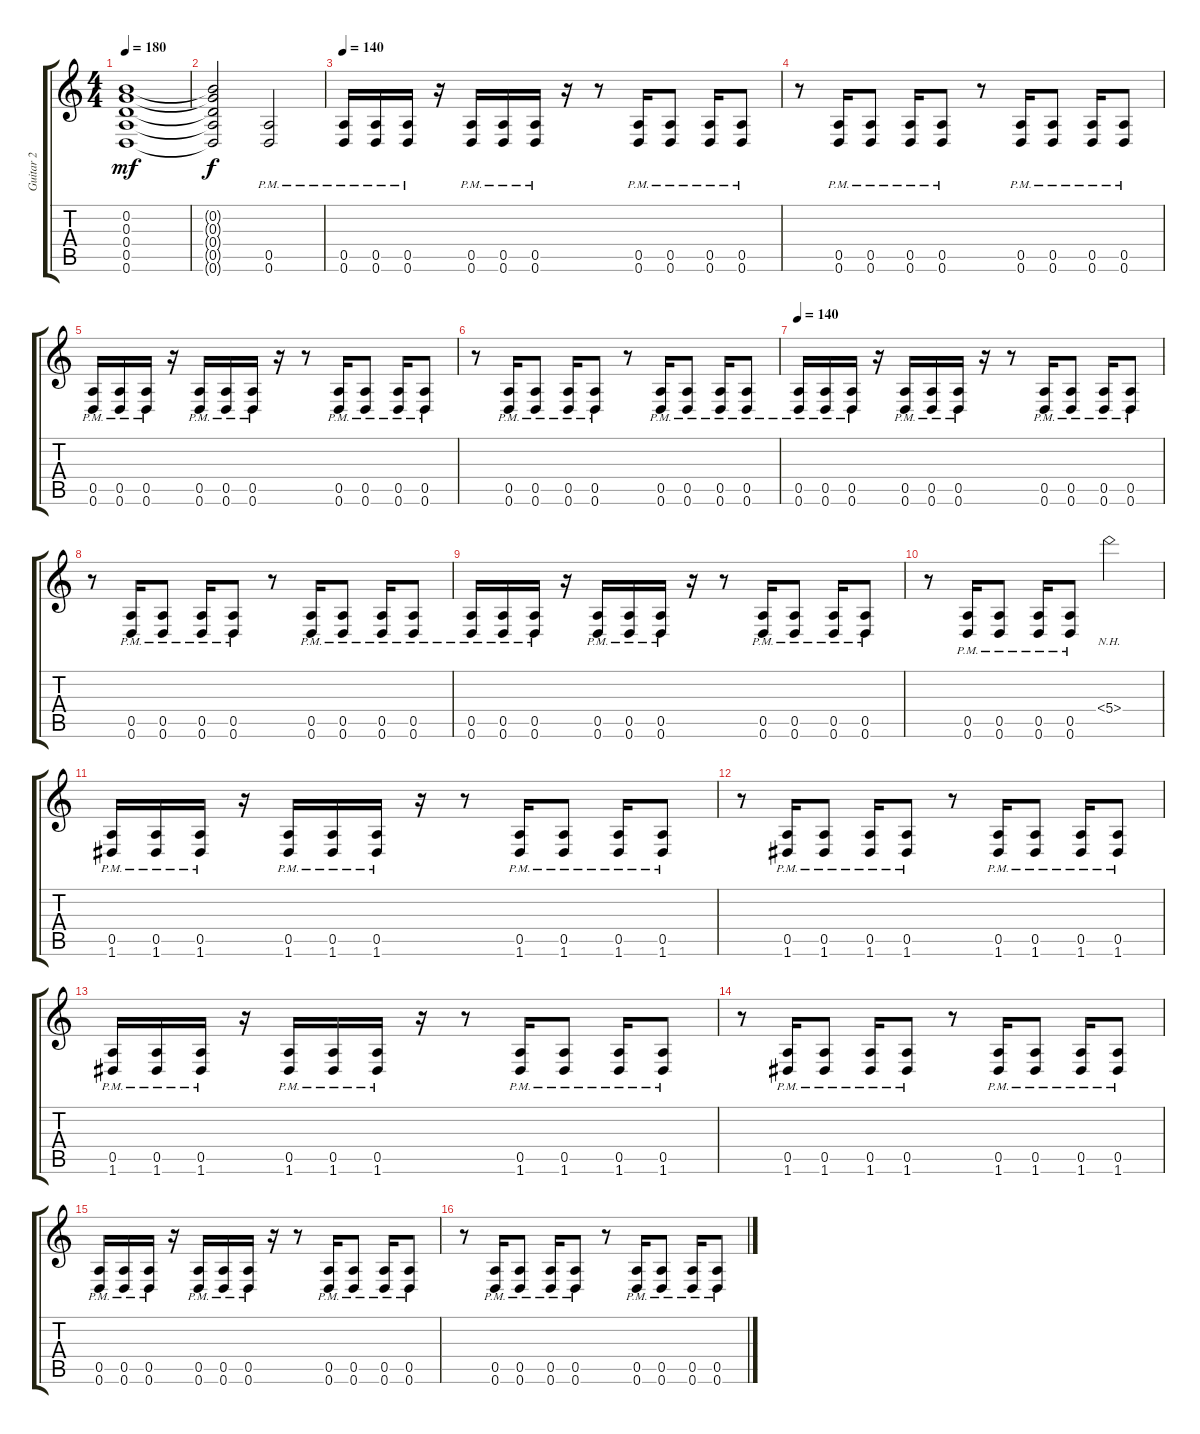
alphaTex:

\track ("Guitar 2" "Guitar 2") {instrument distortionguitar}
\staff {score tabs}
\tuning (E4 B3 G3 D3 A2 D2) {hide}
\ts (4 4)
\tempo 180
\clef g2
\ks c
(0.2 0.3 0.4 0.5 0.6).1{dy mf} |
(0.2{t} 0.3{t} 0.4{t} 0.5{t} 0.6{t}).2{dy f} (0.5{pm} 0.6{pm}).2 |
\tempo 140
(0.5{pm} 0.6{pm}).16 (0.5{pm} 0.6{pm}).16 (0.5{pm} 0.6{pm}).16 r.16 (0.5{pm} 0.6{pm}).16 (0.5{pm} 0.6{pm}).16 (0.5{pm} 0.6{pm}).16 r.16 r.8 (0.5{pm} 0.6{pm}).16 (0.5{pm} 0.6{pm}).8 (0.5{pm} 0.6{pm}).16 (0.5{pm} 0.6{pm}).8 |
r.8 (0.5{pm} 0.6{pm}).16 (0.5{pm} 0.6{pm}).8 (0.5{pm} 0.6{pm}).16 (0.5{pm} 0.6{pm}).8 r.8 (0.5{pm} 0.6{pm}).16 (0.5{pm} 0.6{pm}).8 (0.5{pm} 0.6{pm}).16 (0.5{pm} 0.6{pm}).8 |
(0.5{pm} 0.6{pm}).16 (0.5{pm} 0.6{pm}).16 (0.5{pm} 0.6{pm}).16 r.16 (0.5{pm} 0.6{pm}).16 (0.5{pm} 0.6{pm}).16 (0.5{pm} 0.6{pm}).16 r.16 r.8 (0.5{pm} 0.6{pm}).16 (0.5{pm} 0.6{pm}).8 (0.5{pm} 0.6{pm}).16 (0.5{pm} 0.6{pm}).8 |
r.8 (0.5{pm} 0.6{pm}).16 (0.5{pm} 0.6{pm}).8 (0.5{pm} 0.6{pm}).16 (0.5{pm} 0.6{pm}).8 r.8 (0.5{pm} 0.6{pm}).16 (0.5{pm} 0.6{pm}).8 (0.5{pm} 0.6{pm}).16 (0.5{pm} 0.6{pm}).8 |
\tempo 140
(0.5{pm} 0.6{pm}).16 (0.5{pm} 0.6{pm}).16 (0.5{pm} 0.6{pm}).16 r.16 (0.5{pm} 0.6{pm}).16 (0.5{pm} 0.6{pm}).16 (0.5{pm} 0.6{pm}).16 r.16 r.8 (0.5{pm} 0.6{pm}).16 (0.5{pm} 0.6{pm}).8 (0.5{pm} 0.6{pm}).16 (0.5{pm} 0.6{pm}).8 |
r.8 (0.5{pm} 0.6{pm}).16 (0.5{pm} 0.6{pm}).8 (0.5{pm} 0.6{pm}).16 (0.5{pm} 0.6{pm}).8 r.8 (0.5{pm} 0.6{pm}).16 (0.5{pm} 0.6{pm}).8 (0.5{pm} 0.6{pm}).16 (0.5{pm} 0.6{pm}).8 |
(0.5{pm} 0.6{pm}).16 (0.5{pm} 0.6{pm}).16 (0.5{pm} 0.6{pm}).16 r.16 (0.5{pm} 0.6{pm}).16 (0.5{pm} 0.6{pm}).16 (0.5{pm} 0.6{pm}).16 r.16 r.8 (0.5{pm} 0.6{pm}).16 (0.5{pm} 0.6{pm}).8 (0.5{pm} 0.6{pm}).16 (0.5{pm} 0.6{pm}).8 |
r.8 (0.5{pm} 0.6{pm}).16 (0.5{pm} 0.6{pm}).8 (0.5{pm} 0.6{pm}).16 (0.5{pm} 0.6{pm}).8 5.4{nh}.2 |
(0.5{pm} 1.6{pm}).16 (0.5{pm} 1.6{pm}).16 (0.5{pm} 1.6{pm}).16 r.16 (0.5{pm} 1.6{pm}).16 (0.5{pm} 1.6{pm}).16 (0.5{pm} 1.6{pm}).16 r.16 r.8 (0.5{pm} 1.6{pm}).16 (0.5{pm} 1.6{pm}).8 (0.5{pm} 1.6{pm}).16 (0.5{pm} 1.6{pm}).8 |
r.8 (0.5{pm} 1.6{pm}).16 (0.5{pm} 1.6{pm}).8 (0.5{pm} 1.6{pm}).16 (0.5{pm} 1.6{pm}).8 r.8 (0.5{pm} 1.6{pm}).16 (0.5{pm} 1.6{pm}).8 (0.5{pm} 1.6{pm}).16 (0.5{pm} 1.6{pm}).8 |
(0.5{pm} 1.6{pm}).16 (0.5{pm} 1.6{pm}).16 (0.5{pm} 1.6{pm}).16 r.16 (0.5{pm} 1.6{pm}).16 (0.5{pm} 1.6{pm}).16 (0.5{pm} 1.6{pm}).16 r.16 r.8 (0.5{pm} 1.6{pm}).16 (0.5{pm} 1.6{pm}).8 (0.5{pm} 1.6{pm}).16 (0.5{pm} 1.6{pm}).8 |
r.8 (0.5{pm} 1.6{pm}).16 (0.5{pm} 1.6{pm}).8 (0.5{pm} 1.6{pm}).16 (0.5{pm} 1.6{pm}).8 r.8 (0.5{pm} 1.6{pm}).16 (0.5{pm} 1.6{pm}).8 (0.5{pm} 1.6{pm}).16 (0.5{pm} 1.6{pm}).8 |
(0.5{pm} 0.6{pm}).16 (0.5{pm} 0.6{pm}).16 (0.5{pm} 0.6{pm}).16 r.16 (0.5{pm} 0.6{pm}).16 (0.5{pm} 0.6{pm}).16 (0.5{pm} 0.6{pm}).16 r.16 r.8 (0.5{pm} 0.6{pm}).16 (0.5{pm} 0.6{pm}).8 (0.5{pm} 0.6{pm}).16 (0.5{pm} 0.6{pm}).8 |
r.8 (0.5{pm} 0.6{pm}).16 (0.5{pm} 0.6{pm}).8 (0.5{pm} 0.6{pm}).16 (0.5{pm} 0.6{pm}).8 r.8 (0.5{pm} 0.6{pm}).16 (0.5{pm} 0.6{pm}).8 (0.5{pm} 0.6{pm}).16 (0.5{pm} 0.6{pm}).8
